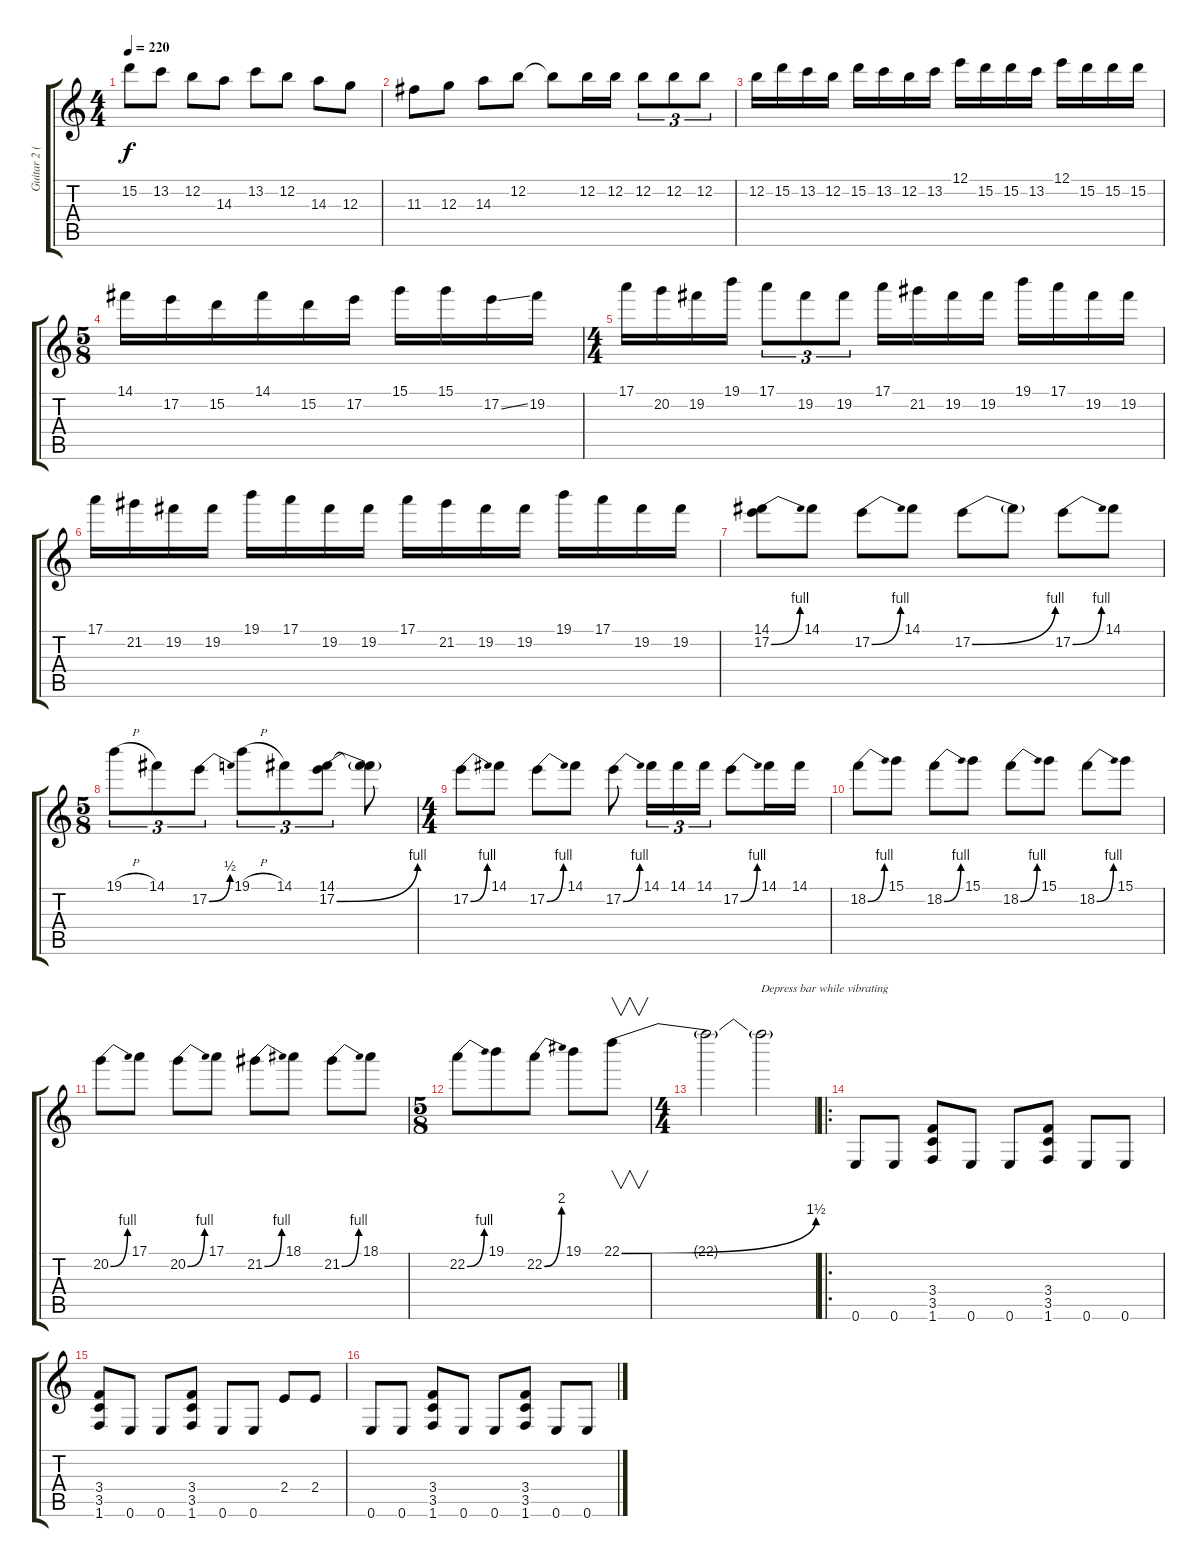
\track ("Guitar 2 (Main Lead)" "Guitar 2 (") {instrument overdrivenguitar}
\staff {score tabs}
\tuning (E4 B3 G3 D3 A2 E2) {hide}
\ts (4 4)
\tempo 220
\clef g2
\ks c
15.2.8{dy f} 13.2.8 12.2.8 14.3.8 13.2.8 12.2.8 14.3.8 12.3.8 |
11.3.8 12.3.8 14.3.8 12.2.8 12.2{t}.8 12.2.16 12.2.16 12.2.8{tu (3 2)} 12.2.8{tu (3 2)} 12.2.8{tu (3 2)} |
12.2.16 15.2.16 13.2.16 12.2.16 15.2.16 13.2.16 12.2.16 13.2.16 12.1.16 15.2.16 15.2.16 13.2.16 12.1.16 15.2.16 15.2.16 15.2.16 |
\ts (5 8)
14.1.16 17.2.16 15.2.16 14.1.16 15.2.16 17.2.16 15.1.16 15.1.16 17.2{ss}.16 19.2.16 |
\ts (4 4)
17.1.16 20.2.16 19.2.16 19.1.16 17.1.8{tu (3 2)} 19.2.8{tu (3 2)} 19.2.8{tu (3 2)} 17.1.16 21.2.16 19.2.16 19.2.16 19.1.16 17.1.16 19.2.16 19.2.16 |
17.1.16 21.2.16 19.2.16 19.2.16 19.1.16 17.1.16 19.2.16 19.2.16 17.1.16 21.2.16 19.2.16 19.2.16 19.1.16 17.1.16 19.2.16 19.2.16 |
(14.1 17.2{be (bend 0 0 60 4)}).8 14.1.8 17.2{be (bend 0 0 60 4)}.8 14.1.8 17.2{be (bend 0 0 60 4)}.8 17.2{t}.8 17.2{be (bend 0 0 60 4)}.8 14.1.8 |
\ts (5 8)
19.1{h}.8{tu (3 2)} 14.1.8{tu (3 2)} 17.2{be (bend 0 0 60 2)}.8{tu (3 2)} 19.1{h}.8{tu (3 2)} 14.1.8{tu (3 2)} (14.1 17.2{be (bend 0 0 60 4)}).8{tu (3 2)} (14.1{t} 17.2{t}).8 |
\ts (4 4)
17.2{be (bend 0 0 60 4)}.8 14.1.8 17.2{be (bend 0 0 60 4)}.8 14.1.8 17.2{be (bend 0 0 60 4)}.8 14.1.16{tu (3 2)} 14.1.16{tu (3 2)} 14.1.16{tu (3 2)} 17.2{be (bend 0 0 60 4)}.8 14.1.16 14.1.16 |
18.2{be (bend 0 0 60 4)}.8 15.1.8 18.2{be (bend 0 0 60 4)}.8 15.1.8 18.2{be (bend 0 0 60 4)}.8 15.1.8 18.2{be (bend 0 0 60 4)}.8 15.1.8 |
20.2{be (bend 0 0 60 4)}.8 17.1.8 20.2{be (bend 0 0 60 4)}.8 17.1.8 21.2{be (bend 0 0 60 4)}.8 18.1.8 21.2{be (bend 0 0 60 4)}.8 18.1.8 |
\ts (5 8)
22.2{be (bend 0 0 60 4)}.8 19.1.8 22.2{be (bend 0 0 60 8)}.8 19.1.8 22.1{be (bend 0 0 60 6)}.8{v} |
\ts (4 4)
22.1{t}.2 22.1{t}.2{txt "Depress bar while vibrating"} |
\ro
0.6.8 0.6.8 (3.4 3.5 1.6).8 0.6.8 0.6.8 (3.4 3.5 1.6).8 0.6.8 0.6.8 |
(3.4 3.5 1.6).8 0.6.8 0.6.8 (3.4 3.5 1.6).8 0.6.8 0.6.8 2.4.8 2.4.8 |
0.6.8 0.6.8 (3.4 3.5 1.6).8 0.6.8 0.6.8 (3.4 3.5 1.6).8 0.6.8 0.6.8
